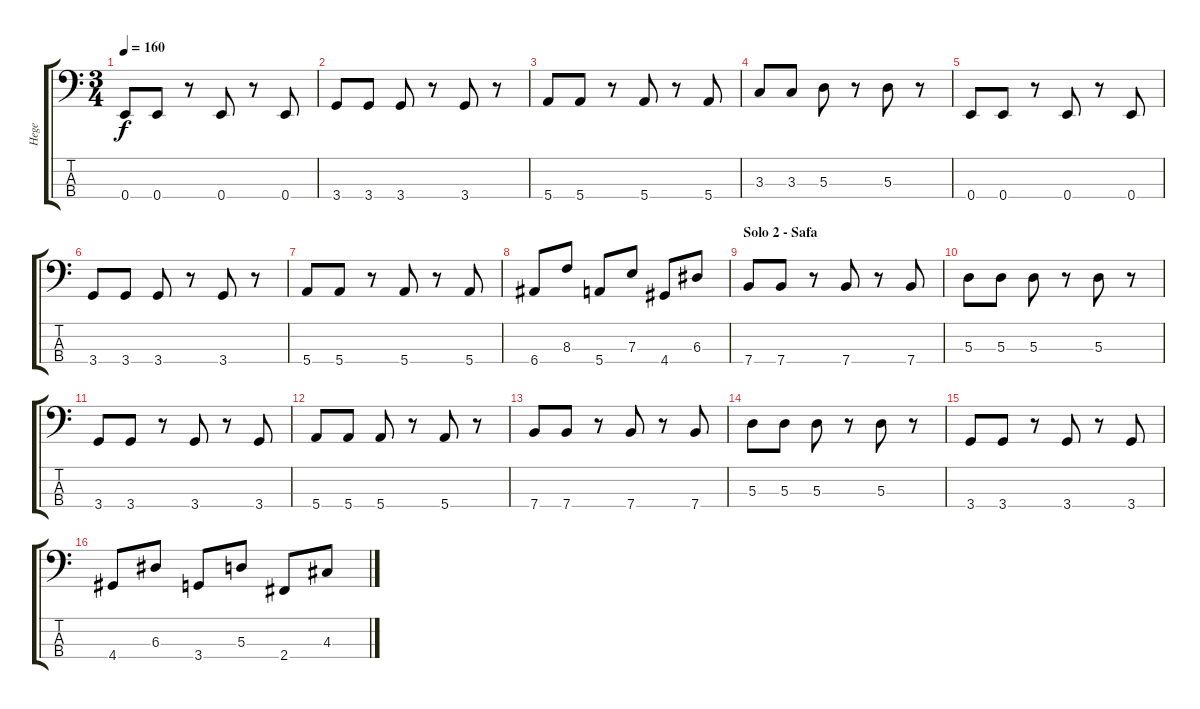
\track ("Hege" "Hege") {instrument electricbassfinger}
\staff {score tabs}
\tuning (G2 D2 A1 E1) {hide}
\ts (3 4)
\tempo 160
\clef f4
\ks c
0.4.8{dy f} 0.4.8 r.8 0.4.8 r.8 0.4.8 |
3.4.8 3.4.8 3.4.8 r.8 3.4.8 r.8 |
5.4.8 5.4.8 r.8 5.4.8 r.8 5.4.8 |
3.3.8 3.3.8 5.3.8 r.8 5.3.8 r.8 |
0.4.8 0.4.8 r.8 0.4.8 r.8 0.4.8 |
3.4.8 3.4.8 3.4.8 r.8 3.4.8 r.8 |
5.4.8 5.4.8 r.8 5.4.8 r.8 5.4.8 |
6.4.8 8.3.8 5.4.8 7.3.8 4.4.8 6.3.8 |
\section ("" "Solo 2 - Safa")
7.4.8 7.4.8 r.8 7.4.8 r.8 7.4.8 |
5.3.8 5.3.8 5.3.8 r.8 5.3.8 r.8 |
3.4.8 3.4.8 r.8 3.4.8 r.8 3.4.8 |
5.4.8 5.4.8 5.4.8 r.8 5.4.8 r.8 |
7.4.8 7.4.8 r.8 7.4.8 r.8 7.4.8 |
5.3.8 5.3.8 5.3.8 r.8 5.3.8 r.8 |
3.4.8 3.4.8 r.8 3.4.8 r.8 3.4.8 |
4.4.8 6.3.8 3.4.8 5.3.8 2.4.8 4.3.8
